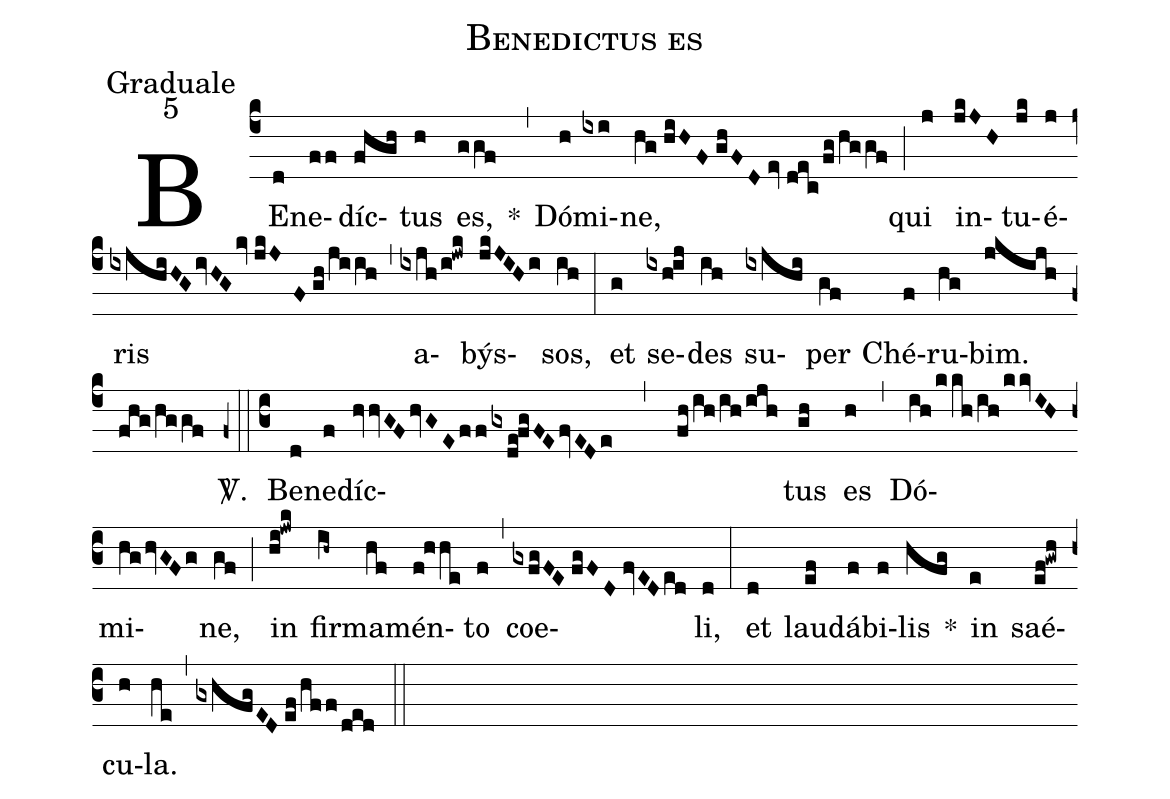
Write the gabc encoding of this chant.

name:Benedictus es;
office-part:Graduale;
mode:5;
%%
(c4) BE(d)ne(ff)díc(fhgh)tus(h) es,(ggf) *(,) Dó(h)mi(ixi)ne,(hg//hiHF//ghFD//ev//dec/fg/hggf) (;) qui(j) in(jkJH)tu(jk)é(j)ris(ixjhiHG/ivHG/kv//jkJF//gh/jiih) (,) a(ixjh/i!jwk)býs(jkJIHi)sos,(ih) (:) et(g) se(ixh!ij)des(ih) su(ixjhi)per(gf) Ché(f)ru(hg)bim.(jkijh//fhg/hggf) <sp>V/</sp>.(z0::c3) Be(d)ne(f)díc(hvvGF/hvGE/ff/gxde!fgFE/fvEDe,fh/ih/ih/ijh)tus(gh) es(h) (,) Dó(ih/kkh/ih/kkvIH)mi(hg/hvGFg)ne,(gf) (;) in(hi!jwk) fir(ih~)ma(hf)mén(f!hhe)to(f) (,) coe(gxfgFE//fgFD//fvED/ed)li,(d) (:) et(d) lau(ef)dá(f)bi(f)lis(hfg) *() in(e) saé(ef!gwh)cu(h)la.(he) (,) (gxhfgED//ef/hff/ded) (::)
